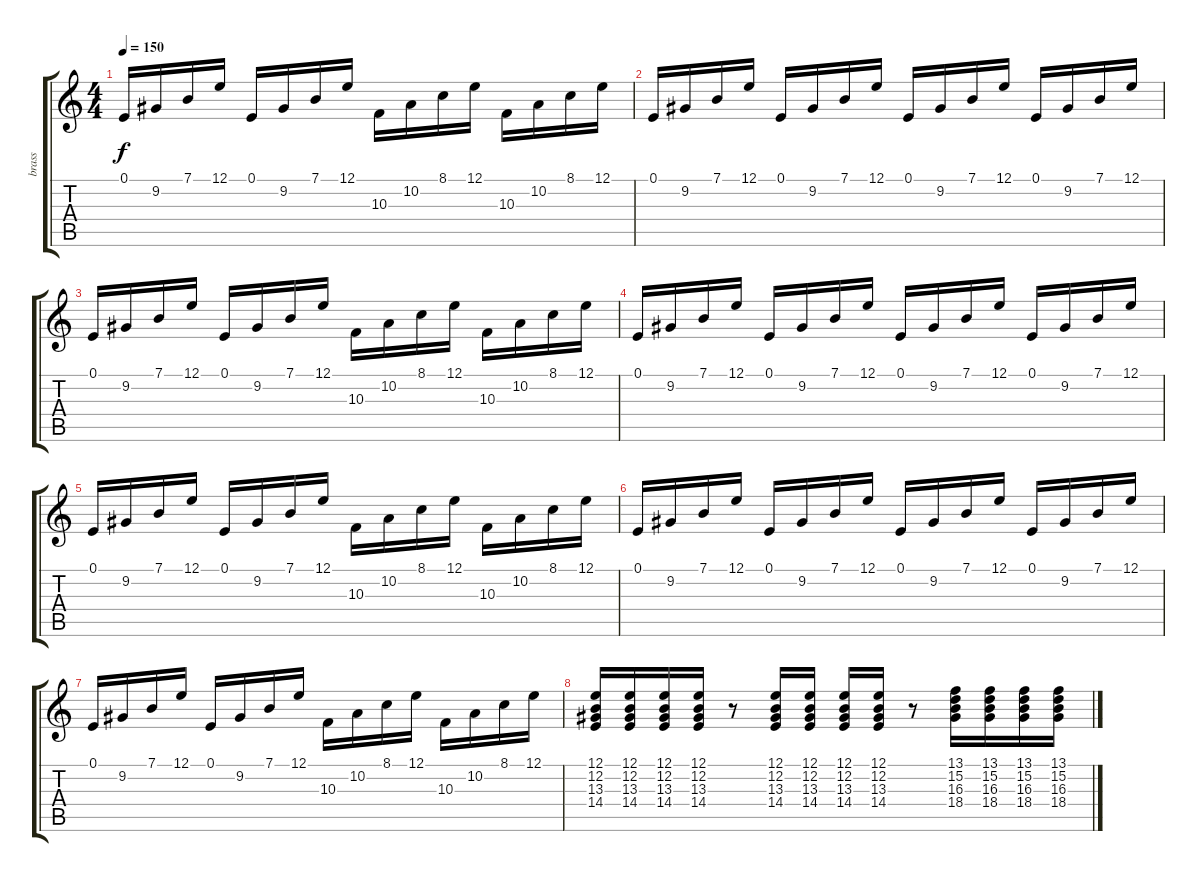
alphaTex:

\track ("brass" "brass") {instrument synthbrass1}
\staff {score tabs}
\tuning (E4 B3 G3 D3 A2 E2) {hide}
\ts (4 4)
\tempo 150
\clef g2
\ks c
0.1.16{dy f} 9.2.16 7.1.16 12.1.16 0.1.16 9.2.16 7.1.16 12.1.16 10.3.16 10.2.16 8.1.16 12.1.16 10.3.16 10.2.16 8.1.16 12.1.16 |
0.1.16 9.2.16 7.1.16 12.1.16 0.1.16 9.2.16 7.1.16 12.1.16 0.1.16 9.2.16 7.1.16 12.1.16 0.1.16 9.2.16 7.1.16 12.1.16 |
0.1.16 9.2.16 7.1.16 12.1.16 0.1.16 9.2.16 7.1.16 12.1.16 10.3.16 10.2.16 8.1.16 12.1.16 10.3.16 10.2.16 8.1.16 12.1.16 |
0.1.16 9.2.16 7.1.16 12.1.16 0.1.16 9.2.16 7.1.16 12.1.16 0.1.16 9.2.16 7.1.16 12.1.16 0.1.16 9.2.16 7.1.16 12.1.16 |
0.1.16 9.2.16 7.1.16 12.1.16 0.1.16 9.2.16 7.1.16 12.1.16 10.3.16 10.2.16 8.1.16 12.1.16 10.3.16 10.2.16 8.1.16 12.1.16 |
0.1.16 9.2.16 7.1.16 12.1.16 0.1.16 9.2.16 7.1.16 12.1.16 0.1.16 9.2.16 7.1.16 12.1.16 0.1.16 9.2.16 7.1.16 12.1.16 |
0.1.16 9.2.16 7.1.16 12.1.16 0.1.16 9.2.16 7.1.16 12.1.16 10.3.16 10.2.16 8.1.16 12.1.16 10.3.16 10.2.16 8.1.16 12.1.16 |
(12.1 12.2 13.3 14.4).16 (12.1 12.2 13.3 14.4).16 (12.1 12.2 13.3 14.4).16 (12.1 12.2 13.3 14.4).16 r.8 (12.1 12.2 13.3 14.4).16 (12.1 12.2 13.3 14.4).16 (12.1 12.2 13.3 14.4).16 (12.1 12.2 13.3 14.4).16 r.8 (13.1 15.2 16.3 18.4).16 (13.1 15.2 16.3 18.4).16 (13.1 15.2 16.3 18.4).16 (13.1 15.2 16.3 18.4).16
